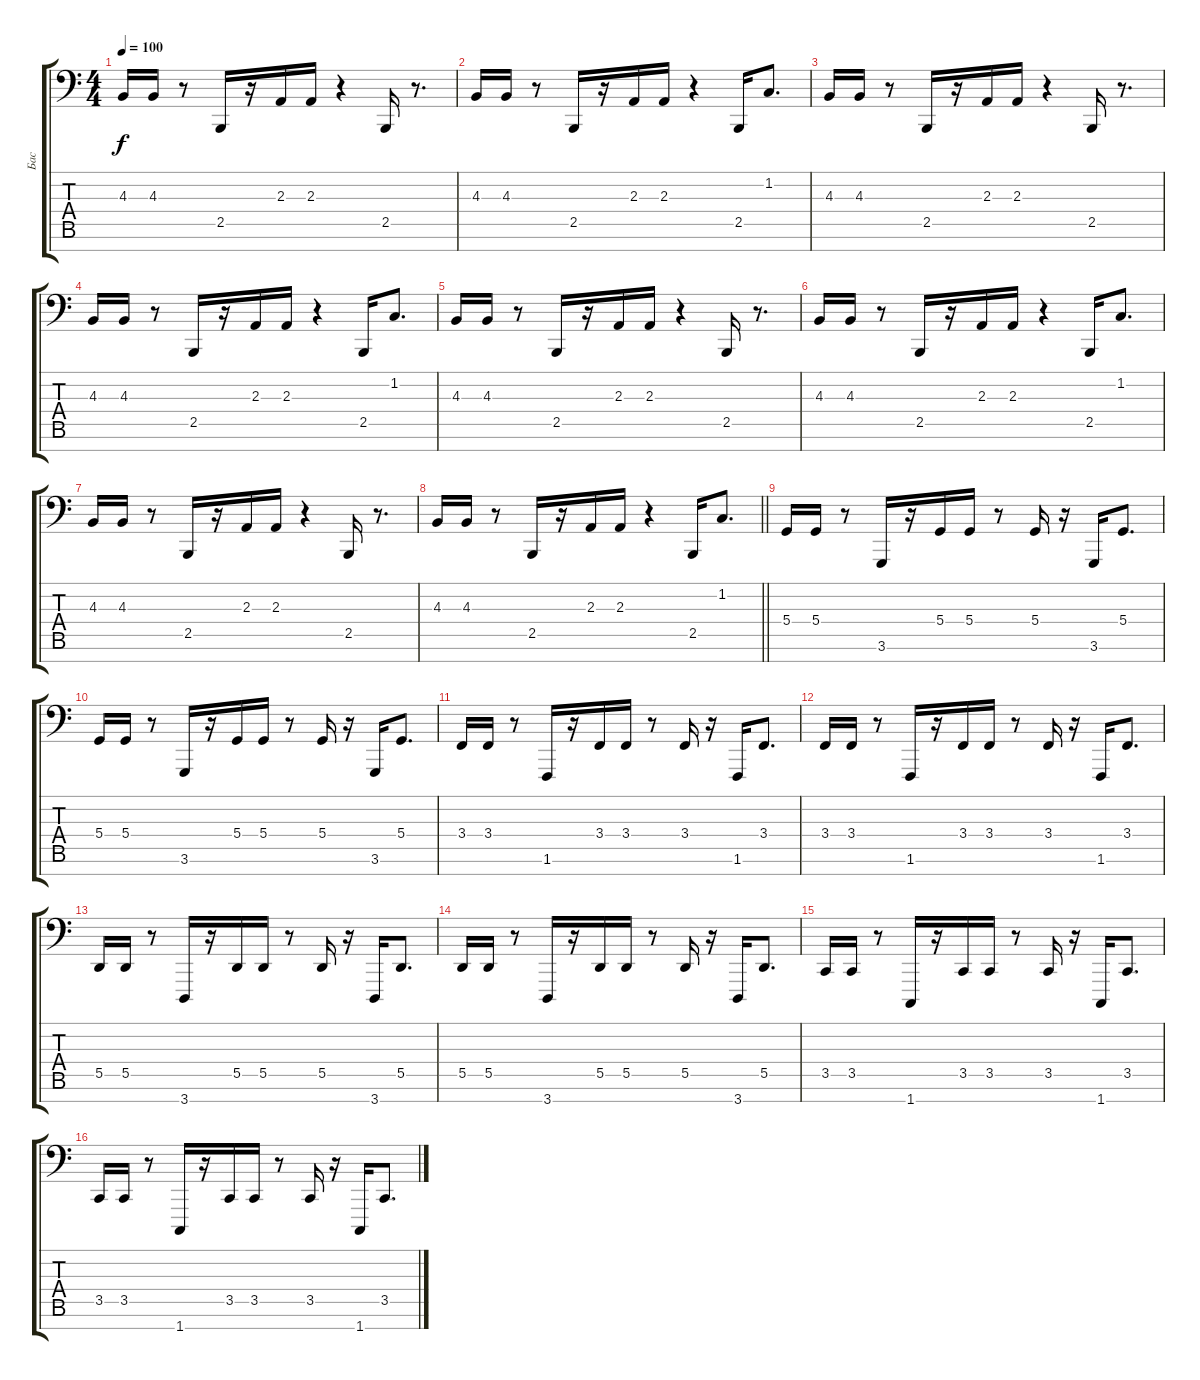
\track ("Бас" "Бас") {instrument lead1square}
\staff {score tabs}
\tuning (E3 B2 G2 D2 A1 E1 B0) {hide}
\ts (4 4)
\tempo 100
\clef f4
\ks c
4.3.16{dy f} 4.3.16 r.8 2.5.16 r.16 2.3.16 2.3.16 r.4 2.5.16 r.8{d} |
4.3.16 4.3.16 r.8 2.5.16 r.16 2.3.16 2.3.16 r.4 2.5.16 1.2.8{d} |
4.3.16 4.3.16 r.8 2.5.16 r.16 2.3.16 2.3.16 r.4 2.5.16 r.8{d} |
4.3.16 4.3.16 r.8 2.5.16 r.16 2.3.16 2.3.16 r.4 2.5.16 1.2.8{d} |
4.3.16 4.3.16 r.8 2.5.16 r.16 2.3.16 2.3.16 r.4 2.5.16 r.8{d} |
4.3.16 4.3.16 r.8 2.5.16 r.16 2.3.16 2.3.16 r.4 2.5.16 1.2.8{d} |
4.3.16 4.3.16 r.8 2.5.16 r.16 2.3.16 2.3.16 r.4 2.5.16 r.8{d} |
\barLineRight lightlight
4.3.16 4.3.16 r.8 2.5.16 r.16 2.3.16 2.3.16 r.4 2.5.16 1.2.8{d} |
\section ("" "")
5.4.16 5.4.16 r.8 3.6.16 r.16 5.4.16 5.4.16 r.8 5.4.16 r.16 3.6.16 5.4.8{d} |
5.4.16 5.4.16 r.8 3.6.16 r.16 5.4.16 5.4.16 r.8 5.4.16 r.16 3.6.16 5.4.8{d} |
3.4.16 3.4.16 r.8 1.6.16 r.16 3.4.16 3.4.16 r.8 3.4.16 r.16 1.6.16 3.4.8{d} |
3.4.16 3.4.16 r.8 1.6.16 r.16 3.4.16 3.4.16 r.8 3.4.16 r.16 1.6.16 3.4.8{d} |
5.5.16 5.5.16 r.8 3.7.16 r.16 5.5.16 5.5.16 r.8 5.5.16 r.16 3.7.16 5.5.8{d} |
5.5.16 5.5.16 r.8 3.7.16 r.16 5.5.16 5.5.16 r.8 5.5.16 r.16 3.7.16 5.5.8{d} |
3.5.16 3.5.16 r.8 1.7.16 r.16 3.5.16 3.5.16 r.8 3.5.16 r.16 1.7.16 3.5.8{d} |
3.5.16 3.5.16 r.8 1.7.16 r.16 3.5.16 3.5.16 r.8 3.5.16 r.16 1.7.16 3.5.8{d}
